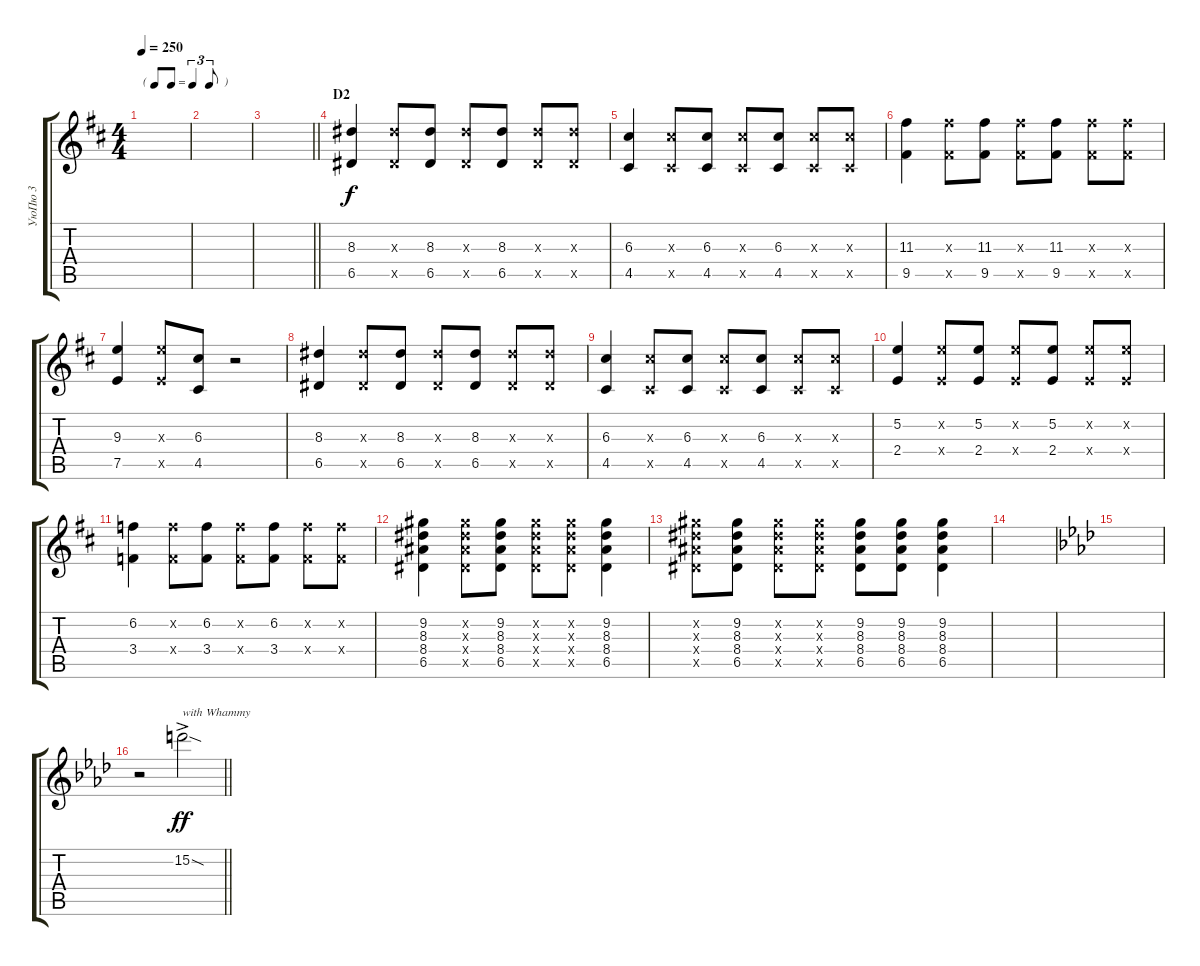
\track ("УюПю 3" "УюПю 3") {instrument overdrivenguitar}
\staff {score tabs}
\tuning (E4 B3 G3 D3 A2 E2) {hide}
\ts (4 4)
\tf triplet8th
\tempo 250
\clef g2
\ks d
|
|
\barLineRight lightlight
|
\section ("" "D2")
(8.3 6.5).4{dy f} (8.3{x} 6.5{x}).8 (8.3 6.5).8 (8.3{x} 6.5{x}).8 (8.3 6.5).8 (8.3{x} 6.5{x}).8 (8.3{x} 6.5{x}).8 |
(6.3 4.5).4 (6.3{x} 4.5{x}).8 (6.3 4.5).8 (6.3{x} 4.5{x}).8 (6.3 4.5).8 (6.3{x} 4.5{x}).8 (6.3{x} 4.5{x}).8 |
(11.3 9.5).4 (11.3{x} 9.5{x}).8 (11.3 9.5).8 (11.3{x} 9.5{x}).8 (11.3 9.5).8 (11.3{x} 9.5{x}).8 (11.3{x} 9.5{x}).8 |
(9.3 7.5).4 (9.3{x} 7.5{x}).8 (6.3 4.5).8 r.2 |
(8.3 6.5).4 (8.3{x} 6.5{x}).8 (8.3 6.5).8 (8.3{x} 6.5{x}).8 (8.3 6.5).8 (8.3{x} 6.5{x}).8 (8.3{x} 6.5{x}).8 |
(6.3 4.5).4 (6.3{x} 4.5{x}).8 (6.3 4.5).8 (6.3{x} 4.5{x}).8 (6.3 4.5).8 (6.3{x} 4.5{x}).8 (6.3{x} 4.5{x}).8 |
(5.2 2.4).4 (5.2{x} 2.4{x}).8 (5.2 2.4).8 (5.2{x} 2.4{x}).8 (5.2 2.4).8 (5.2{x} 2.4{x}).8 (5.2{x} 2.4{x}).8 |
(6.2 3.4).4 (6.2{x} 3.4{x}).8 (6.2 3.4).8 (6.2{x} 3.4{x}).8 (6.2 3.4).8 (6.2{x} 3.4{x}).8 (6.2{x} 3.4{x}).8 |
(9.2 8.3 8.4 6.5).4 (9.2{x} 8.3{x} 8.4{x} 6.5{x}).8 (9.2 8.3 8.4 6.5).8 (9.2{x} 8.3{x} 8.4{x} 6.5{x}).8 (9.2{x} 8.3{x} 8.4{x} 6.5{x}).8 (9.2 8.3 8.4 6.5).4 |
(9.2{x} 8.3{x} 8.4{x} 6.5{x}).8 (9.2 8.3 8.4 6.5).8 (9.2{x} 8.3{x} 8.4{x} 6.5{x}).8 (9.2{x} 8.3{x} 8.4{x} 6.5{x}).8 (9.2 8.3 8.4 6.5).8 (9.2 8.3 8.4 6.5).8 (9.2 8.3 8.4 6.5).4 |
|
\ks ab
|
\barLineRight lightlight
r.2 15.2{sod ac}.2{txt "with Whammy" dy ff}
